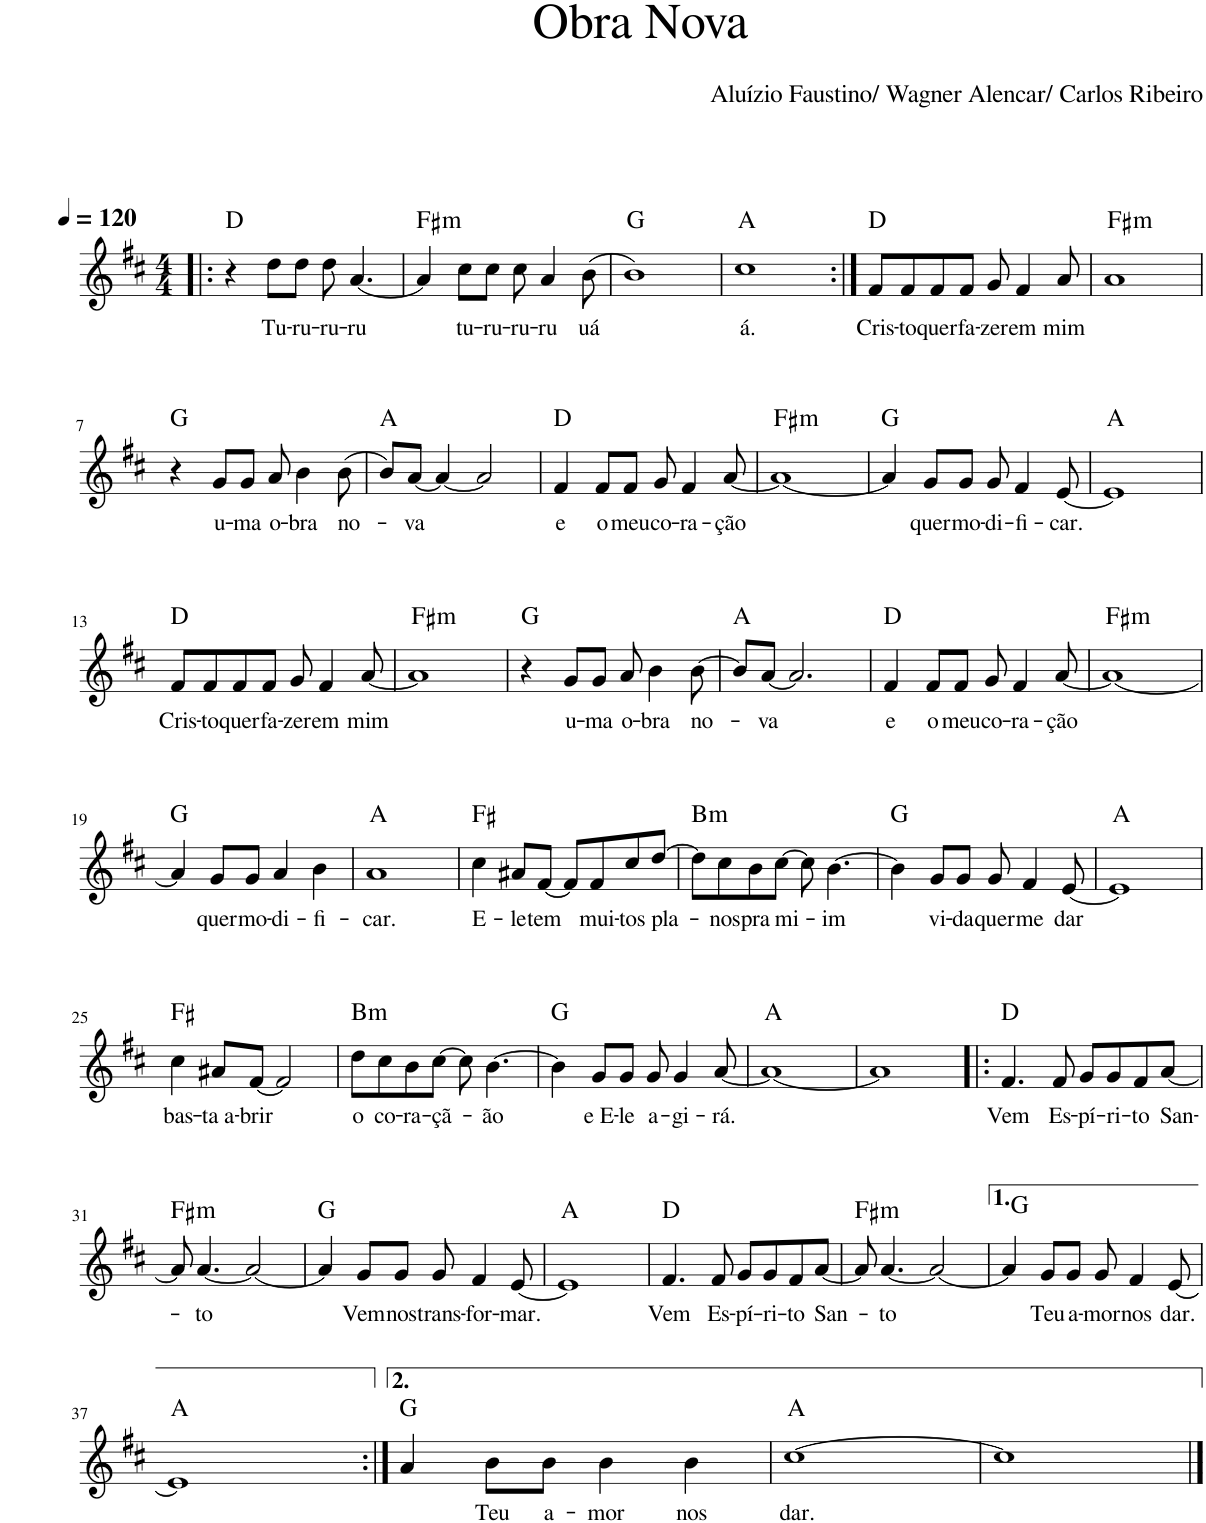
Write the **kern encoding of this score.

**kern	**text	**harte
*part1	*part1	*part1
*staff1	*staff1	*
*I"Voz	*	*
*I'Vo.	*	*
*clefG2	*	*
*k[f#c#]	*	*
*M4/4	*	*
*MM120	*	*
=1!|:	=1!|:	=1!|:
4r	.	D:maj
!	!LO:LY:b	!
8dd\L	Tu-	.
!	!LO:LY:b	!
8dd\J	-ru-	.
!	!LO:LY:b	!
8dd\	-ru-	.
!	!LO:LY:b	!
[4.a/	-ru	.
=2	=2	=2
!	!	!LO:H:kt=m
4a/]	.	F#:min
!	!LO:LY:b	!
8cc#\L	tu-	.
!	!LO:LY:b	!
8cc#\J	-ru-	.
!	!LO:LY:b	!
8cc#\	-ru-	.
!	!LO:LY:b	!
4a/	-ru	.
!	!LO:LY:b	!
(8b\	uá	.
=3	=3	=3
1b)	.	G:maj
=4	=4	=4
!	!LO:LY:b	!
1cc#	á.	A:maj
=5:|!	=5:|!	=5:|!
!	!LO:LY:b	!
8f#/L	Cris-	D:maj
!	!LO:LY:b	!
8f#/	-to	.
!	!LO:LY:b	!
8f#/	quer	.
!	!LO:LY:b	!
8f#/J	fa-	.
!	!LO:LY:b	!
8g/	-zer	.
!	!LO:LY:b	!
4f#/	em	.
!	!LO:LY:b	!
8a/	mim	.
=6	=6	=6
!	!	!LO:H:kt=m
1a	.	F#:min
!!LO:LB:g=z
=7	=7	=7
4r	.	G:maj
!	!LO:LY:b	!
8g/L	u-	.
!	!LO:LY:b	!
8g/J	-ma	.
!	!LO:LY:b	!
8a/	o-	.
!	!LO:LY:b	!
4b\	-bra	.
!	!LO:LY:b	!
(8b\	no-	.
=8	=8	=8
8b/L)	.	A:maj
!	!LO:LY:b	!
[8a/J	-va	.
4a/_	.	.
2a/]	.	.
=9	=9	=9
!	!LO:LY:b	!
4f#/	e	D:maj
!	!LO:LY:b	!
8f#/L	o	.
!	!LO:LY:b	!
8f#/J	meu	.
!	!LO:LY:b	!
8g/	co-	.
!	!LO:LY:b	!
4f#/	-ra-	.
!	!LO:LY:b	!
[8a/	-ção	.
=10	=10	=10
!	!	!LO:H:kt=m
1a_	.	F#:min
=11	=11	=11
4a/]	.	G:maj
!	!LO:LY:b	!
8g/L	quer	.
!	!LO:LY:b	!
8g/J	mo-	.
!	!LO:LY:b	!
8g/	-di-	.
!	!LO:LY:b	!
4f#/	-fi-	.
!	!LO:LY:b	!
[8e/	-car.	.
=12	=12	=12
1e]	.	A:maj
!!LO:LB:g=z
=13	=13	=13
!	!LO:LY:b	!
8f#/L	Cris-	D:maj
!	!LO:LY:b	!
8f#/	-to	.
!	!LO:LY:b	!
8f#/	quer	.
!	!LO:LY:b	!
8f#/J	fa-	.
!	!LO:LY:b	!
8g/	-zer	.
!	!LO:LY:b	!
4f#/	em	.
!	!LO:LY:b	!
[8a/	mim	.
=14	=14	=14
!	!	!LO:H:kt=m
1a]	.	F#:min
=15	=15	=15
4r	.	G:maj
!	!LO:LY:b	!
8g/L	u-	.
!	!LO:LY:b	!
8g/J	-ma	.
!	!LO:LY:b	!
8a/	o-	.
!	!LO:LY:b	!
4b\	-bra	.
!	!LO:LY:b	!
[8b\	no-	.
=16	=16	=16
8b/L]	.	A:maj
!	!LO:LY:b	!
[8a/J	-va	.
2.a/]	.	.
=17	=17	=17
!	!LO:LY:b	!
4f#/	e	D:maj
!	!LO:LY:b	!
8f#/L	o	.
!	!LO:LY:b	!
8f#/J	meu	.
!	!LO:LY:b	!
8g/	co-	.
!	!LO:LY:b	!
4f#/	-ra-	.
!	!LO:LY:b	!
[8a/	-ção	.
=18	=18	=18
!	!	!LO:H:kt=m
1a_	.	F#:min
!!LO:LB:g=z
=19	=19	=19
4a/]	.	G:maj
!	!LO:LY:b	!
8g/L	quer	.
!	!LO:LY:b	!
8g/J	mo-	.
!	!LO:LY:b	!
4a/	-di-	.
!	!LO:LY:b	!
4b\	-fi-	.
=20	=20	=20
!	!LO:LY:b	!
1a	-car.	A:maj
=21	=21	=21
!	!LO:LY:b	!
4cc#\	E-	F#:maj
!	!LO:LY:b	!
8a#X/L	-le	.
!	!LO:LY:b	!
[8f#/J	tem	.
8f#/L]	.	.
!	!LO:LY:b	!
8f#/	mui-	.
!	!LO:LY:b	!
8cc#/	-tos	.
!	!LO:LY:b	!
[8dd/J	pla-	.
=22	=22	=22
!	!	!LO:H:kt=m
8dd\L]	.	B:min
!	!LO:LY:b	!
8cc#\	-nos	.
!	!LO:LY:b	!
8b\	pra	.
!	!LO:LY:b	!
[8cc#\J	mi-	.
8cc#\]	.	.
!	!LO:LY:b	!
[4.b\	-im	.
=23	=23	=23
4b\]	.	G:maj
!	!LO:LY:b	!
8g/L	vi-	.
!	!LO:LY:b	!
8g/J	-da	.
!	!LO:LY:b	!
8g/	quer	.
!	!LO:LY:b	!
4f#/	me	.
!	!LO:LY:b	!
[8e/	dar	.
=24	=24	=24
1e]	.	A:maj
!!LO:LB:g=z
=25	=25	=25
!	!LO:LY:b	!
4cc#\	bas-	F#:maj
!	!LO:LY:b	!
8a#X/L	-ta a-	.
!	!LO:LY:b	!
[8f#/J	-brir	.
2f#/]	.	.
=26	=26	=26
!	!LO:LY:b	!LO:H:kt=m
8dd\L	o	B:min
!	!LO:LY:b	!
8cc#\	co-	.
!	!LO:LY:b	!
8b\	-ra-	.
!	!LO:LY:b	!
[8cc#\J	-çã-	.
8cc#\]	.	.
!	!LO:LY:b	!
[4.b\	-ão	.
=27	=27	=27
4b\]	.	G:maj
!	!LO:LY:b	!
8g/L	e E-	.
!	!LO:LY:b	!
8g/J	-le	.
!	!LO:LY:b	!
8g/	a-	.
!	!LO:LY:b	!
4g/	-gi-	.
!	!LO:LY:b	!
[8a/	-rá.	.
=28	=28	=28
1a_	.	A:maj
=29	=29	=29
1a]	.	.
=30!|:	=30!|:	=30!|:
!	!LO:LY:b	!
4.f#/	Vem	D:maj
!	!LO:LY:b	!
8f#/	Es-	.
!	!LO:LY:b	!
8g/L	-pí-	.
!	!LO:LY:b	!
8g/	-ri-	.
!	!LO:LY:b	!
8f#/	-to	.
!	!LO:LY:b	!
[8a/J	San-	.
!!LO:LB:g=z
=31	=31	=31
!	!	!LO:H:kt=m
8a/]	.	F#:min
!	!LO:LY:b	!
[4.a/	-to	.
2a/_	.	.
=32	=32	=32
4a/]	.	G:maj
!	!LO:LY:b	!
8g/L	Vem	.
!	!LO:LY:b	!
8g/J	nos	.
!	!LO:LY:b	!
8g/	trans-	.
!	!LO:LY:b	!
4f#/	-for-	.
!	!LO:LY:b	!
[8e/	-mar.	.
=33	=33	=33
1e]	.	A:maj
=34	=34	=34
!	!LO:LY:b	!
4.f#/	Vem	D:maj
!	!LO:LY:b	!
8f#/	Es-	.
!	!LO:LY:b	!
8g/L	-pí-	.
!	!LO:LY:b	!
8g/	-ri-	.
!	!LO:LY:b	!
8f#/	-to	.
!	!LO:LY:b	!
[8a/J	San-	.
=35	=35	=35
!	!	!LO:H:kt=m
8a/]	.	F#:min
!	!LO:LY:b	!
[4.a/	-to	.
2a/_	.	.
=36	=36	=36
4a/]	.	G:maj
!	!LO:LY:b	!
8g/L	Teu	.
!	!LO:LY:b	!
8g/J	a-	.
!	!LO:LY:b	!
8g/	-mor	.
!	!LO:LY:b	!
4f#/	nos	.
!	!LO:LY:b	!
[8e/	dar.	.
!!LO:LB:g=z
=37	=37	=37
1e]	.	A:maj
=38:|!	=38:|!	=38:|!
4a/	.	G:maj
!	!LO:LY:b	!
8b\L	Teu	.
!	!LO:LY:b	!
8b\J	a-	.
!	!LO:LY:b	!
4b\	-mor	.
!	!LO:LY:b	!
4b\	nos	.
=39	=39	=39
!	!LO:LY:b	!
[1cc#	dar.	A:maj
=40	=40	=40
1cc#]	.	.
==	==	==
*-	*-	*-
